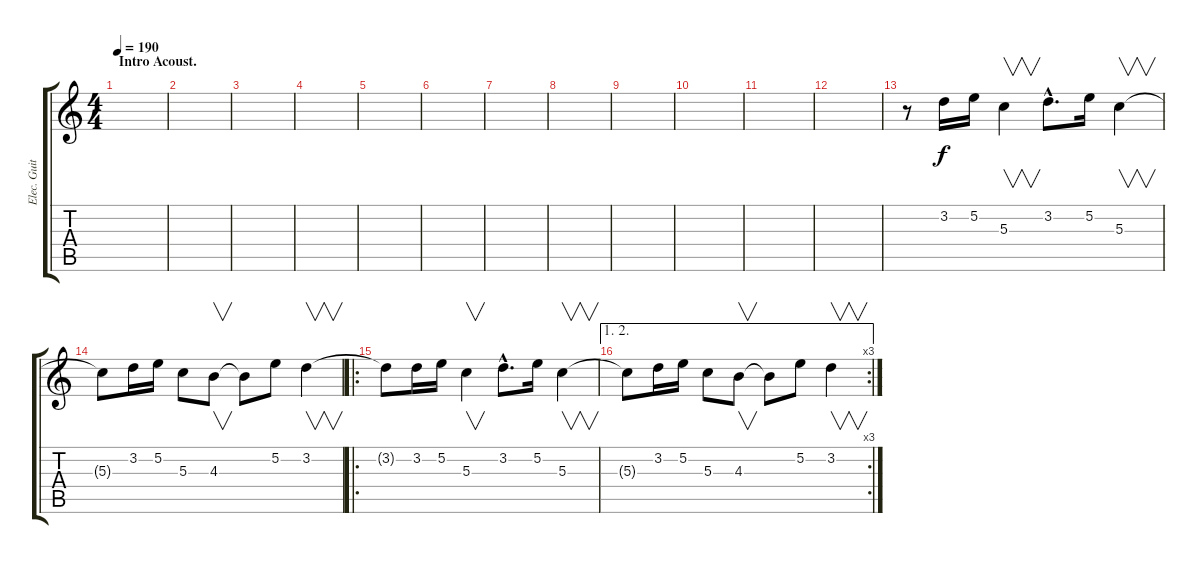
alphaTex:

\track ("Elec. Guitar 3" "Elec. Guit") {instrument distortionguitar}
\staff {score tabs}
\tuning (E4 B3 G3 D3 A2 E2) {hide}
\ts (4 4)
\section ("" "Intro Acoust.")
\tempo 190
\tempo 75
\tempo 190
\clef g2
\ks c
|
|
|
|
|
|
|
|
|
|
|
|
r.8{volume 8} 3.2.16 5.2.16 5.3.4{v} 3.2{hac}.8{d} 5.2.16 5.3.4{v} |
5.3{t}.8 3.2.16 5.2.16 5.3.8 4.3.8{v} 4.3{t}.8 5.2.8 3.2.4{v} |
\ro
3.2{t}.8 3.2.16 5.2.16 5.3.4{v} 3.2{hac}.8{d} 5.2.16 5.3.4{v} |
\ae (1 2)
\rc 3
5.3{t}.8 3.2.16 5.2.16 5.3.8 4.3.8{v} 4.3{t}.8 5.2.8 3.2.4{v}
